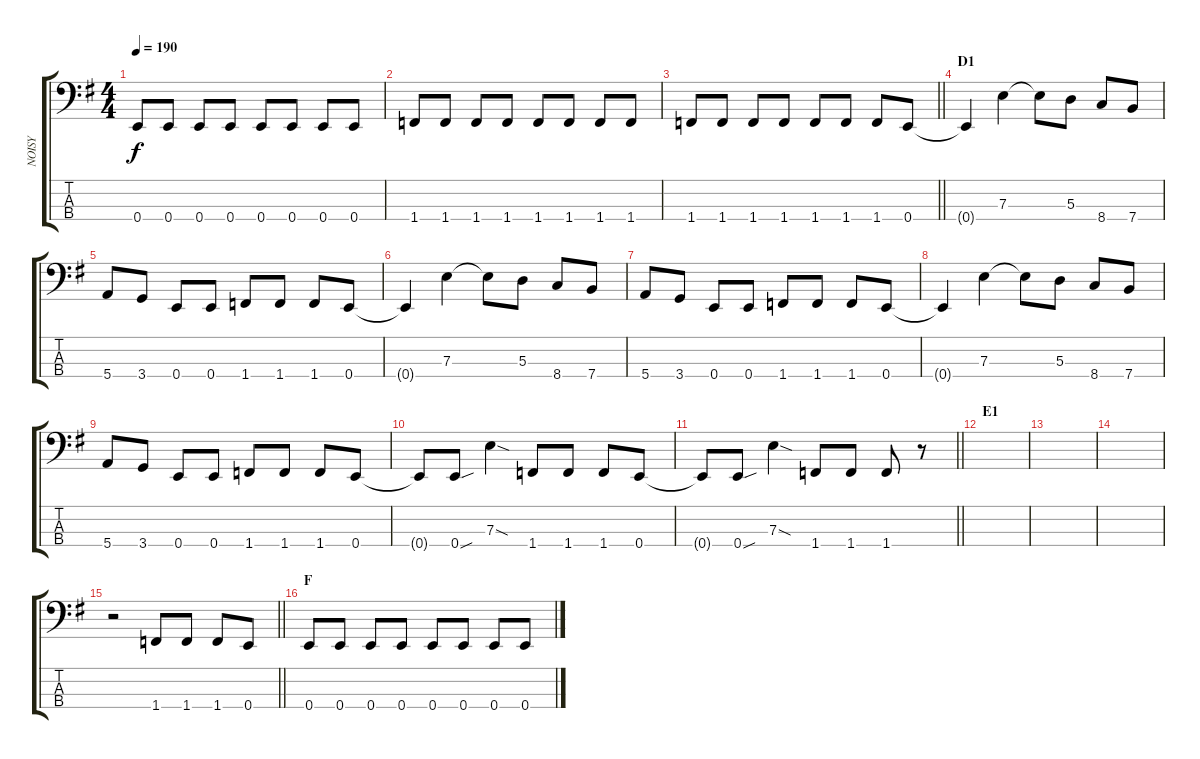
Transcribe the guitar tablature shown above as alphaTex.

\track ("NOISY" "NOISY") {instrument electricbasspick}
\staff {score tabs}
\tuning (G2 D2 A1 E1) {hide}
\ts (4 4)
\tempo 190
\clef f4
\ks g
0.4.8{dy f} 0.4.8 0.4.8 0.4.8 0.4.8 0.4.8 0.4.8 0.4.8 |
1.4.8 1.4.8 1.4.8 1.4.8 1.4.8 1.4.8 1.4.8 1.4.8 |
\barLineRight lightlight
1.4.8 1.4.8 1.4.8 1.4.8 1.4.8 1.4.8 1.4.8 0.4.8 |
\section ("" "D1")
0.4{t}.4 7.3.4 7.3{t}.8 5.3.8 8.4.8 7.4.8 |
5.4.8 3.4.8 0.4.8 0.4.8 1.4.8 1.4.8 1.4.8 0.4.8 |
0.4{t}.4 7.3.4 7.3{t}.8 5.3.8 8.4.8 7.4.8 |
5.4.8 3.4.8 0.4.8 0.4.8 1.4.8 1.4.8 1.4.8 0.4.8 |
0.4{t}.4 7.3.4 7.3{t}.8 5.3.8 8.4.8 7.4.8 |
5.4.8 3.4.8 0.4.8 0.4.8 1.4.8 1.4.8 1.4.8 0.4.8 |
0.4{t}.8 0.4{sou}.8 7.3{sod}.4 1.4.8 1.4.8 1.4.8 0.4.8 |
\barLineRight lightlight
0.4{t}.8 0.4{sou}.8 7.3{sod}.4 1.4.8 1.4.8 1.4.8 r.8 |
\section ("" "E1")
|
|
|
\barLineRight lightlight
r.2 1.4.8 1.4.8 1.4.8 0.4.8 |
\section ("" "F")
0.4.8 0.4.8 0.4.8 0.4.8 0.4.8 0.4.8 0.4.8 0.4.8
